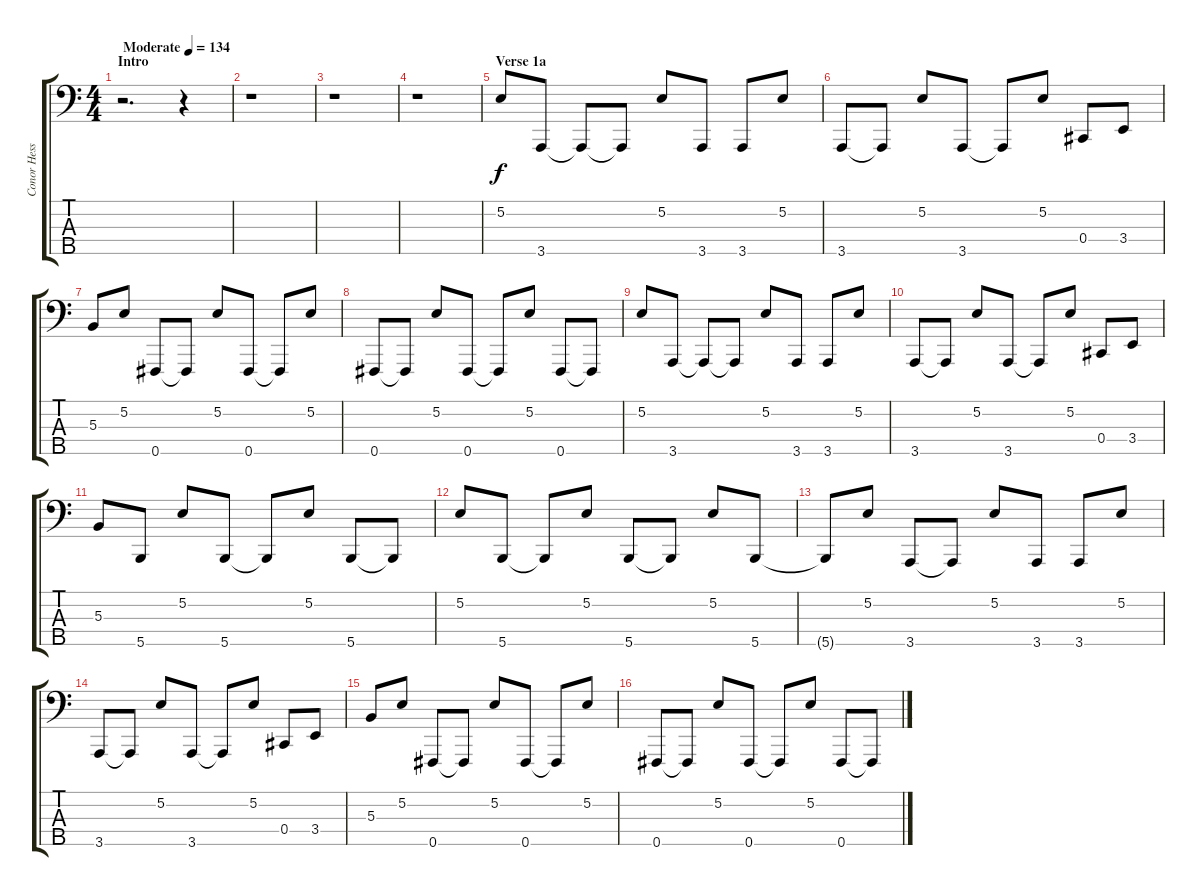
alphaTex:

\track ("Conor Hesse" "Conor Hess") {instrument slapbass1}
\staff {score tabs}
\tuning (E2 B1 Gb1 Db1 Gb0) {hide}
\ts (4 4)
\section ("" "Intro ")
\tempo (134 "Moderate")
\clef f4
\ks c
r.2{d dy f instrument slapbass1} r.4 |
r.1 |
r.1 |
r.1 |
\section ("" "Verse 1a")
5.2.8 3.5.8 3.5{t}.8 3.5{t}.8 5.2.8 3.5.8 3.5.8 5.2.8 |
3.5.8 3.5{t}.8 5.2.8 3.5.8 3.5{t}.8 5.2.8 0.4.8 3.4.8 |
5.3.8 5.2.8 0.5.8 0.5{t}.8 5.2.8 0.5.8 0.5{t}.8 5.2.8 |
0.5.8 0.5{t}.8 5.2.8 0.5.8 0.5{t}.8 5.2.8 0.5.8 0.5{t}.8 |
5.2.8 3.5.8 3.5{t}.8 3.5{t}.8 5.2.8 3.5.8 3.5.8 5.2.8 |
3.5.8 3.5{t}.8 5.2.8 3.5.8 3.5{t}.8 5.2.8 0.4.8 3.4.8 |
5.3.8 5.5.8 5.2.8 5.5.8 5.5{t}.8 5.2.8 5.5.8 5.5{t}.8 |
5.2.8 5.5.8 5.5{t}.8 5.2.8 5.5.8 5.5{t}.8 5.2.8 5.5.8 |
5.5{t}.8 5.2.8 3.5.8 3.5{t}.8 5.2.8 3.5.8 3.5.8 5.2.8 |
3.5.8 3.5{t}.8 5.2.8 3.5.8 3.5{t}.8 5.2.8 0.4.8 3.4.8 |
5.3.8 5.2.8 0.5.8 0.5{t}.8 5.2.8 0.5.8 0.5{t}.8 5.2.8 |
0.5.8 0.5{t}.8 5.2.8 0.5.8 0.5{t}.8 5.2.8 0.5.8 0.5{t}.8
